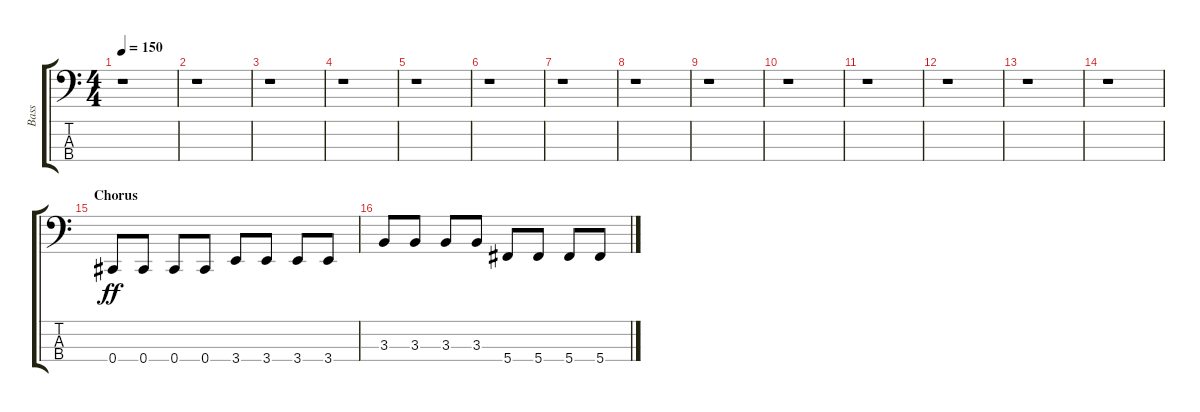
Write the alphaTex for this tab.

\track ("Bass" "Bass") {instrument electricbassfinger}
\staff {score tabs}
\tuning (Gb2 Db2 Ab1 Db1) {hide}
\ts (4 4)
\tempo 150
\clef f4
\ks c
r.1{dy ff} |
r.1 |
r.1 |
r.1 |
r.1 |
r.1 |
r.1 |
r.1 |
r.1 |
r.1 |
r.1 |
r.1 |
r.1 |
r.1 |
\section ("" "Chorus")
0.4.8 0.4.8 0.4.8 0.4.8 3.4.8 3.4.8 3.4.8 3.4.8 |
3.3.8 3.3.8 3.3.8 3.3.8 5.4.8 5.4.8 5.4.8 5.4.8
